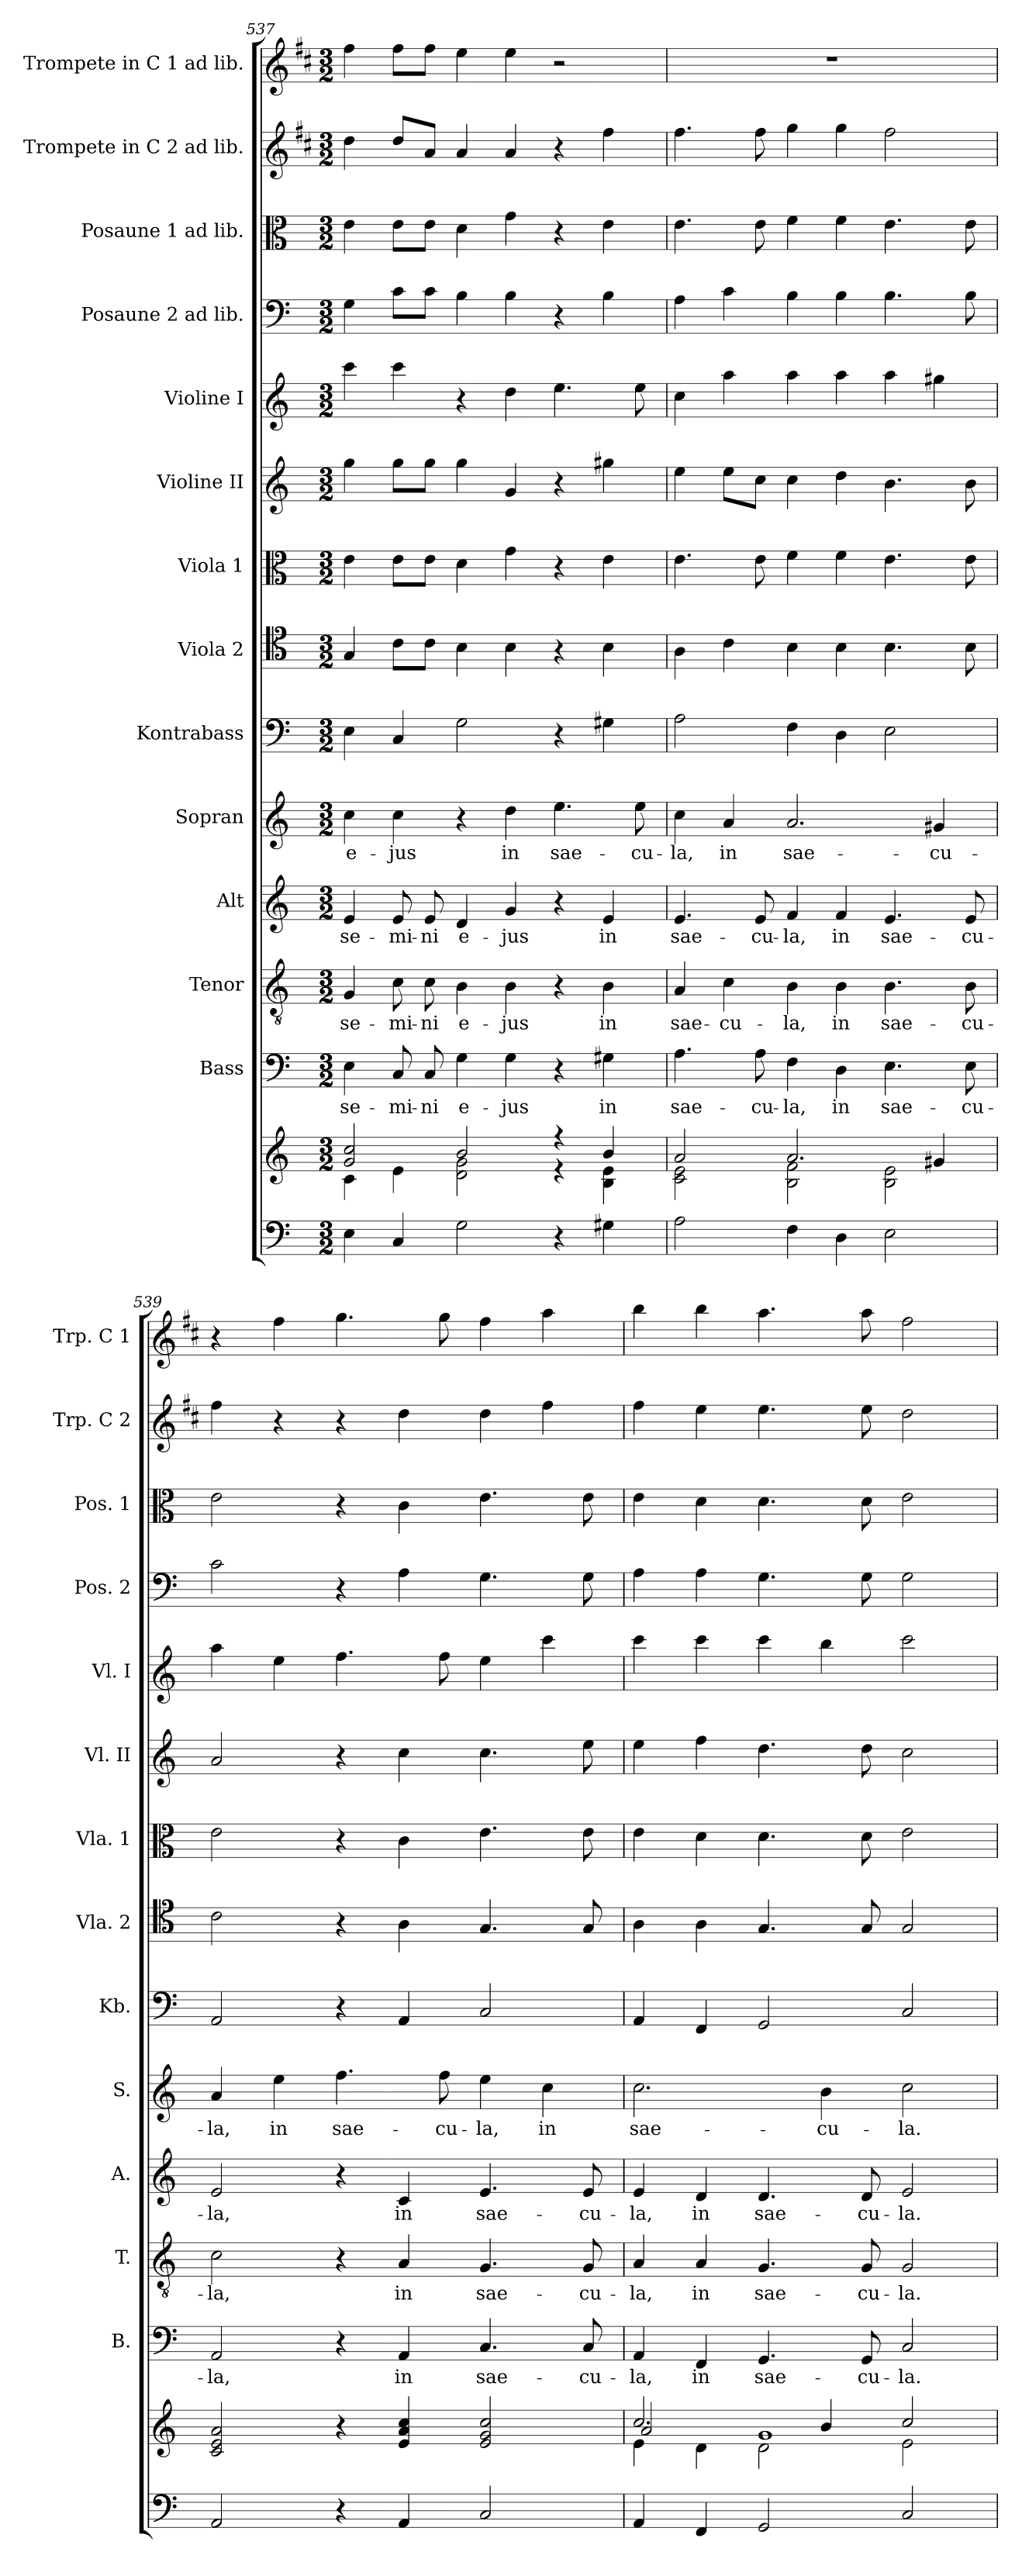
**kern	**kern	**kern	**text	**kern	**text	**kern	**text	**kern	**text	**kern	**kern	**kern	**kern	**kern	**kern	**kern	**kern	**kern
*part14	*part14	*part13	*part13	*part12	*part12	*part11	*part11	*part10	*part10	*part9	*part8	*part7	*part6	*part5	*part4	*part3	*part2	*part1
*staff15	*staff14	*staff13	*staff13	*staff12	*staff12	*staff11	*staff11	*staff10	*staff10	*staff9	*staff8	*staff7	*staff6	*staff5	*staff4	*staff3	*staff2	*staff1
*	*	*I"Bass	*	*I"Tenor	*	*I"Alt	*	*I"Sopran	*	*I"Kontrabass	*I"Viola 2	*I"Viola 1	*I"Violine II	*I"Violine I	*I"Posaune 2 ad lib.	*I"Posaune 1 ad lib.	*I"Trompete in C 2 ad lib.	*I"Trompete in C 1 ad lib.
*	*	*I'B.	*	*I'T.	*	*I'A.	*	*I'S.	*	*I'Kb.	*I'Vla. 2	*I'Vla. 1	*I'Vl. II	*I'Vl. I	*I'Pos. 2	*I'Pos. 1	*I'Trp. C 2	*I'Trp. C 1
*clefF4	*clefG2	*clefF4	*	*clefGv2	*	*clefG2	*	*clefG2	*	*clefF4	*clefC4	*clefC3	*clefG2	*clefG2	*clefF4	*clefC3	*clefG2	*clefG2
*	*	*	*	*	*	*	*	*	*	*ITrd7c12	*	*	*	*	*	*	*ITrd1c2	*ITrd1c2
*k[]	*k[]	*k[]	*	*k[]	*	*k[]	*	*k[]	*	*k[]	*k[]	*k[]	*k[]	*k[]	*k[]	*k[]	*k[]	*k[]
*C:	*C:	*C:	*	*C:	*	*C:	*	*C:	*	*C:	*C:	*C:	*C:	*C:	*C:	*C:	*C:	*C:
*M3/2	*M3/2	*M3/2	*	*M3/2	*	*M3/2	*	*M3/2	*	*M3/2	*M3/2	*M3/2	*M3/2	*M3/2	*M3/2	*M3/2	*M3/2	*M3/2
=537	=537	=537	=537	=537	=537	=537	=537	=537	=537	=537	=537	=537	=537	=537	=537	=537	=537	=537
*	*^	*	*	*	*	*	*	*	*	*	*	*	*	*	*	*	*	*
!	!	!	!	!LO:LY:b	!	!LO:LY:b	!	!LO:LY:b	!	!LO:LY:b	!	!	!	!	!	!	!	!	!
4E\	2g/ 2cc/	4c\	4E\	se-	4G/	se-	4e/	se-	4cc\	e-	4EE\	4G/	4e\	4gg\	4ccc\	4G\	4e\	4cc\	4ee\
!	!	!	!	!LO:LY:b	!	!LO:LY:b	!	!LO:LY:b	!	!LO:LY:b	!	!	!	!	!	!	!	!	!
4C/	.	4e\	8C/	-mi-	8c\	-mi-	8e/	-mi-	4cc\	-jus	4CC/	8c\L	8e\L	8gg\L	4ccc\	8c\L	8e\L	8cc/L	8ee\L
!	!	!	!	!LO:LY:b	!	!LO:LY:b	!	!LO:LY:b	!	!	!	!	!	!	!	!	!	!	!
.	.	.	8C/	-ni	8c\	-ni	8e/	-ni	.	.	.	8c\J	8e\J	8gg\J	.	8c\J	8e\J	8g/J	8ee\J
!	!	!	!	!LO:LY:b	!	!LO:LY:b	!	!LO:LY:b	!	!	!	!	!	!	!	!	!	!	!
2G\	2b/	2d\ 2g\	4G\	e-	4B\	e-	4d/	e-	4r	.	2GG\	4B\	4d\	4gg\	4r	4B\	4d\	4g/	4dd\
!	!	!	!	!LO:LY:b	!	!LO:LY:b	!	!LO:LY:b	!	!LO:LY:b	!	!	!	!	!	!	!	!	!
.	.	.	4G\	-jus	4B\	-jus	4g/	-jus	4dd\	in	.	4B\	4g\	4g/	4dd\	4B\	4g\	4g/	4dd\
!	!	!	!	!	!	!	!	!	!	!LO:LY:b	!	!	!	!	!	!	!	!	!
4r	4r	4r	4r	.	4r	.	4r	.	4.ee\	sae-	4r	4r	4r	4r	4.ee\	4r	4r	4r	2r
!	!	!	!	!LO:LY:b	!	!LO:LY:b	!	!LO:LY:b	!	!	!	!	!	!	!	!	!	!	!
4G#X\	4b/	4B\ 4e\	4G#X\	in	4B\	in	4e/	in	.	.	4GG#X\	4B\	4e\	4gg#X\	.	4B\	4e\	4ee\	.
!	!	!	!	!	!	!	!	!	!	!LO:LY:b	!	!	!	!	!	!	!	!	!
.	.	.	.	.	.	.	.	.	8ee\	-cu-	.	.	.	.	8ee\	.	.	.	.
=538	=538	=538	=538	=538	=538	=538	=538	=538	=538	=538	=538	=538	=538	=538	=538	=538	=538	=538	=538
!	!	!	!	!LO:LY:b	!	!LO:LY:b	!	!LO:LY:b	!	!LO:LY:b	!	!	!	!	!	!	!	!	!
2A\	2a/	2c\ 2e\	4.A\	sae-	4A/	sae-	4.e/	sae-	4cc\	-la,	2AA\	4A\	4.e\	4ee\	4cc\	4A\	4.e\	4.ee\	1.r
!	!	!	!	!	!	!LO:LY:b	!	!	!	!LO:LY:b	!	!	!	!	!	!	!	!	!
.	.	.	.	.	4c\	-cu-	.	.	4a/	in	.	4c\	.	8ee\L	4aa\	4c\	.	.	.
!	!	!	!	!LO:LY:b	!	!	!	!LO:LY:b	!	!	!	!	!	!	!	!	!	!	!
.	.	.	8A\	-cu-	.	.	8e/	-cu-	.	.	.	.	8e\	8cc\J	.	.	8e\	8ee\	.
!	!	!	!	!LO:LY:b	!	!LO:LY:b	!	!LO:LY:b	!	!LO:LY:b	!	!	!	!	!	!	!	!	!
4F\	2.a/	2B\ 2f\	4F\	-la,	4B\	-la,	4f/	-la,	2.a/	sae-	4FF\	4B\	4f\	4cc\	4aa\	4B\	4f\	4ff\	.
!	!	!	!	!LO:LY:b	!	!LO:LY:b	!	!LO:LY:b	!	!	!	!	!	!	!	!	!	!	!
4D\	.	.	4D\	in	4B\	in	4f/	in	.	.	4DD\	4B\	4f\	4dd\	4aa\	4B\	4f\	4ff\	.
!	!	!	!	!LO:LY:b	!	!LO:LY:b	!	!LO:LY:b	!	!	!	!	!	!	!	!	!	!	!
2E\	.	2B\ 2e\	4.E\	sae-	4.B\	sae-	4.e/	sae-	.	.	2EE\	4.B\	4.e\	4.b\	4aa\	4.B\	4.e\	2ee\	.
!	!	!	!	!	!	!	!	!	!	!LO:LY:b	!	!	!	!	!	!	!	!	!
.	4g#X/	.	.	.	.	.	.	.	4g#X/	-cu-	.	.	.	.	4gg#X\	.	.	.	.
!	!	!	!	!LO:LY:b	!	!LO:LY:b	!	!LO:LY:b	!	!	!	!	!	!	!	!	!	!	!
.	.	.	8E\	-cu-	8B\	-cu-	8e/	-cu-	.	.	.	8B\	8e\	8b\	.	8B\	8e\	.	.
*	*v	*v	*	*	*	*	*	*	*	*	*	*	*	*	*	*	*	*	*
!!LO:PB:g=z
=539	=539	=539	=539	=539	=539	=539	=539	=539	=539	=539	=539	=539	=539	=539	=539	=539	=539	=539
!	!	!	!LO:LY:b	!	!LO:LY:b	!	!LO:LY:b	!	!LO:LY:b	!	!	!	!	!	!	!	!	!
2AA/	2c/ 2e/ 2a/	2AA/	-la,	2c\	-la,	2e/	-la,	4a/	-la,	2AAA/	2c\	2e\	2a/	4aa\	2c\	2e\	4ee\	4r
!	!	!	!	!	!	!	!	!	!LO:LY:b	!	!	!	!	!	!	!	!	!
.	.	.	.	.	.	.	.	4ee\	in	.	.	.	.	4ee\	.	.	4r	4ee\
!	!	!	!	!	!	!	!	!	!LO:LY:b	!	!	!	!	!	!	!	!	!
4r	4r	4r	.	4r	.	4r	.	4.ff\	sae-	4r	4r	4r	4r	4.ff\	4r	4r	4r	4.ff\
!	!	!	!LO:LY:b	!	!LO:LY:b	!	!LO:LY:b	!	!	!	!	!	!	!	!	!	!	!
4AA/	4e/ 4a/ 4cc/	4AA/	in	4A/	in	4c/	in	.	.	4AAA/	4A\	4c\	4cc\	.	4A\	4c\	4cc\	.
!	!	!	!	!	!	!	!	!	!LO:LY:b	!	!	!	!	!	!	!	!	!
.	.	.	.	.	.	.	.	8ff\	-cu-	.	.	.	.	8ff\	.	.	.	8ff\
!	!	!	!LO:LY:b	!	!LO:LY:b	!	!LO:LY:b	!	!LO:LY:b	!	!	!	!	!	!	!	!	!
2C/	2e/ 2g/ 2cc/	4.C/	sae-	4.G/	sae-	4.e/	sae-	4ee\	-la,	2CC/	4.G/	4.e\	4.cc\	4ee\	4.G\	4.e\	4cc\	4ee\
!	!	!	!	!	!	!	!	!	!LO:LY:b	!	!	!	!	!	!	!	!	!
.	.	.	.	.	.	.	.	4cc\	in	.	.	.	.	4ccc\	.	.	4ee\	4gg\
!	!	!	!LO:LY:b	!	!LO:LY:b	!	!LO:LY:b	!	!	!	!	!	!	!	!	!	!	!
.	.	8C/	-cu-	8G/	-cu-	8e/	-cu-	.	.	.	8G/	8e\	8ee\	.	8G\	8e\	.	.
=540	=540	=540	=540	=540	=540	=540	=540	=540	=540	=540	=540	=540	=540	=540	=540	=540	=540	=540
*	*^	*	*	*	*	*	*	*	*	*	*	*	*	*	*	*	*	*
*	*	*^	*	*	*	*	*	*	*	*	*	*	*	*	*	*	*	*	*
!	!	!	!	!	!LO:LY:b	!	!LO:LY:b	!	!LO:LY:b	!	!LO:LY:b	!	!	!	!	!	!	!	!	!
4AA/	2.cc/	4e\	2a/	4AA/	-la,	4A/	-la,	4e/	-la,	2.cc\	sae-	4AAA/	4A\	4e\	4ee\	4ccc\	4A\	4e\	4ee\	4aa\
!	!	!	!	!	!LO:LY:b	!	!LO:LY:b	!	!LO:LY:b	!	!	!	!	!	!	!	!	!	!	!
4FF/	.	4d\	.	4FF/	in	4A/	in	4d/	in	.	.	4FFF/	4A\	4d\	4ff\	4ccc\	4A\	4d\	4dd\	4aa\
!	!	!	!	!	!LO:LY:b	!	!LO:LY:b	!	!LO:LY:b	!	!	!	!	!	!	!	!	!	!	!
2GG/	.	2d\	1g	4.GG/	sae-	4.G/	sae-	4.d/	sae-	.	.	2GGG/	4.G/	4.d\	4.dd\	4ccc\	4.G\	4.d\	4.dd\	4.gg\
!	!	!	!	!	!	!	!	!	!	!	!LO:LY:b	!	!	!	!	!	!	!	!	!
.	4b/	.	.	.	.	.	.	.	.	4b\	-cu-	.	.	.	.	4bb\	.	.	.	.
!	!	!	!	!	!LO:LY:b	!	!LO:LY:b	!	!LO:LY:b	!	!	!	!	!	!	!	!	!	!	!
.	.	.	.	8GG/	-cu-	8G/	-cu-	8d/	-cu-	.	.	.	8G/	8d\	8dd\	.	8G\	8d\	8dd\	8gg\
!	!	!	!	!	!LO:LY:b	!	!LO:LY:b	!	!LO:LY:b	!	!LO:LY:b	!	!	!	!	!	!	!	!	!
2C/	2cc/	2e\	.	2C/	-la.	2G/	-la.	2e/	-la.	2cc\	-la.	2CC/	2G/	2e\	2cc\	2ccc\	2G\	2e\	2cc\	2ee\
*	*v	*v	*v	*	*	*	*	*	*	*	*	*	*	*	*	*	*	*	*	*
=	=	=	=	=	=	=	=	=	=	=	=	=	=	=	=	=	=	=
*-	*-	*-	*-	*-	*-	*-	*-	*-	*-	*-	*-	*-	*-	*-	*-	*-	*-	*-
